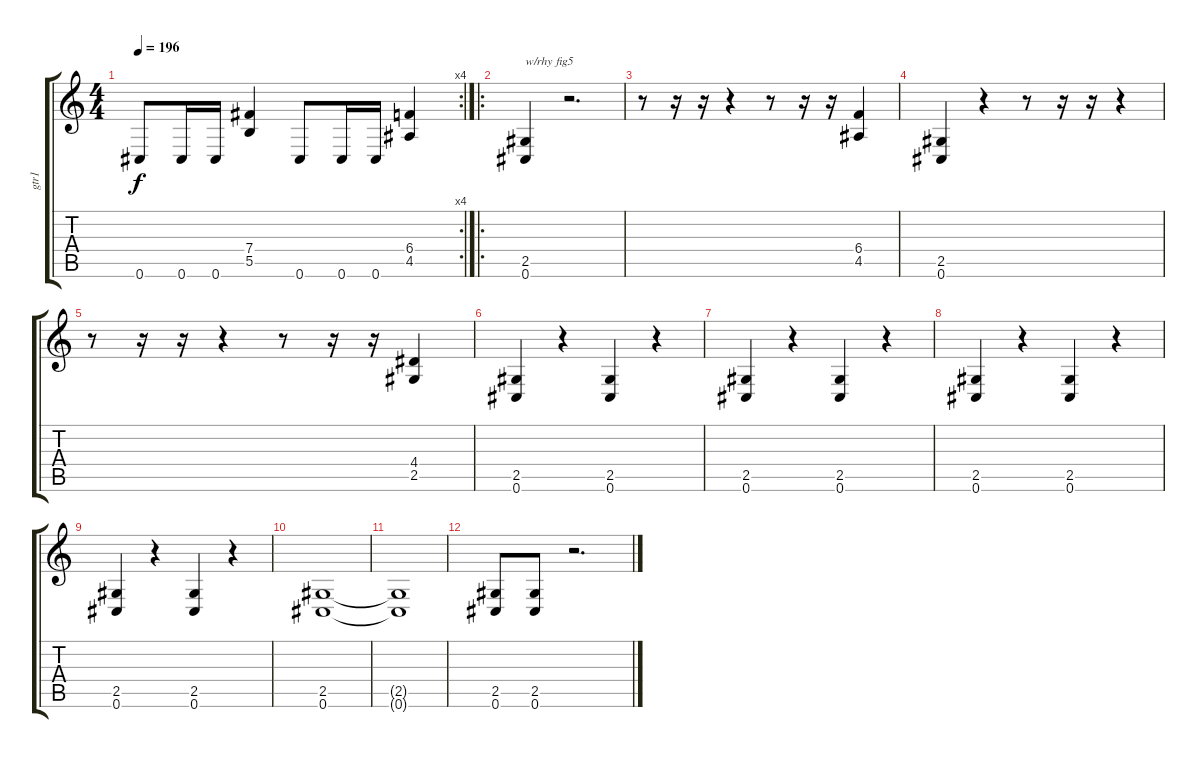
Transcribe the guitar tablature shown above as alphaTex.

\track ("gtr1" "gtr1") {instrument distortionguitar}
\staff {score tabs}
\tuning (Db4 Ab3 E3 B2 Gb2 Db2) {hide}
\rc 4
\ts (4 4)
\tempo 196
\clef g2
\ks c
0.6.8{dy f} 0.6.16 0.6.16 (7.4 5.5).4 0.6.8 0.6.16 0.6.16 (6.4 4.5).4 |
\ro
(2.5 0.6).4{txt "w/rhy fig5"} r.2{d} |
r.8 r.16 r.16 r.4 r.8 r.16 r.16 (6.4 4.5).4 |
(2.5 0.6).4 r.4 r.8 r.16 r.16 r.4 |
r.8 r.16 r.16 r.4 r.8 r.16 r.16 (4.4 2.5).4 |
(2.5 0.6).4 r.4 (2.5 0.6).4 r.4 |
(2.5 0.6).4 r.4 (2.5 0.6).4 r.4 |
(2.5 0.6).4 r.4 (2.5 0.6).4 r.4 |
(2.5 0.6).4 r.4 (2.5 0.6).4 r.4 |
(2.5 0.6).1 |
(2.5{t} 0.6{t}).1 |
(2.5 0.6).8 (2.5 0.6).8 r.2{d}
